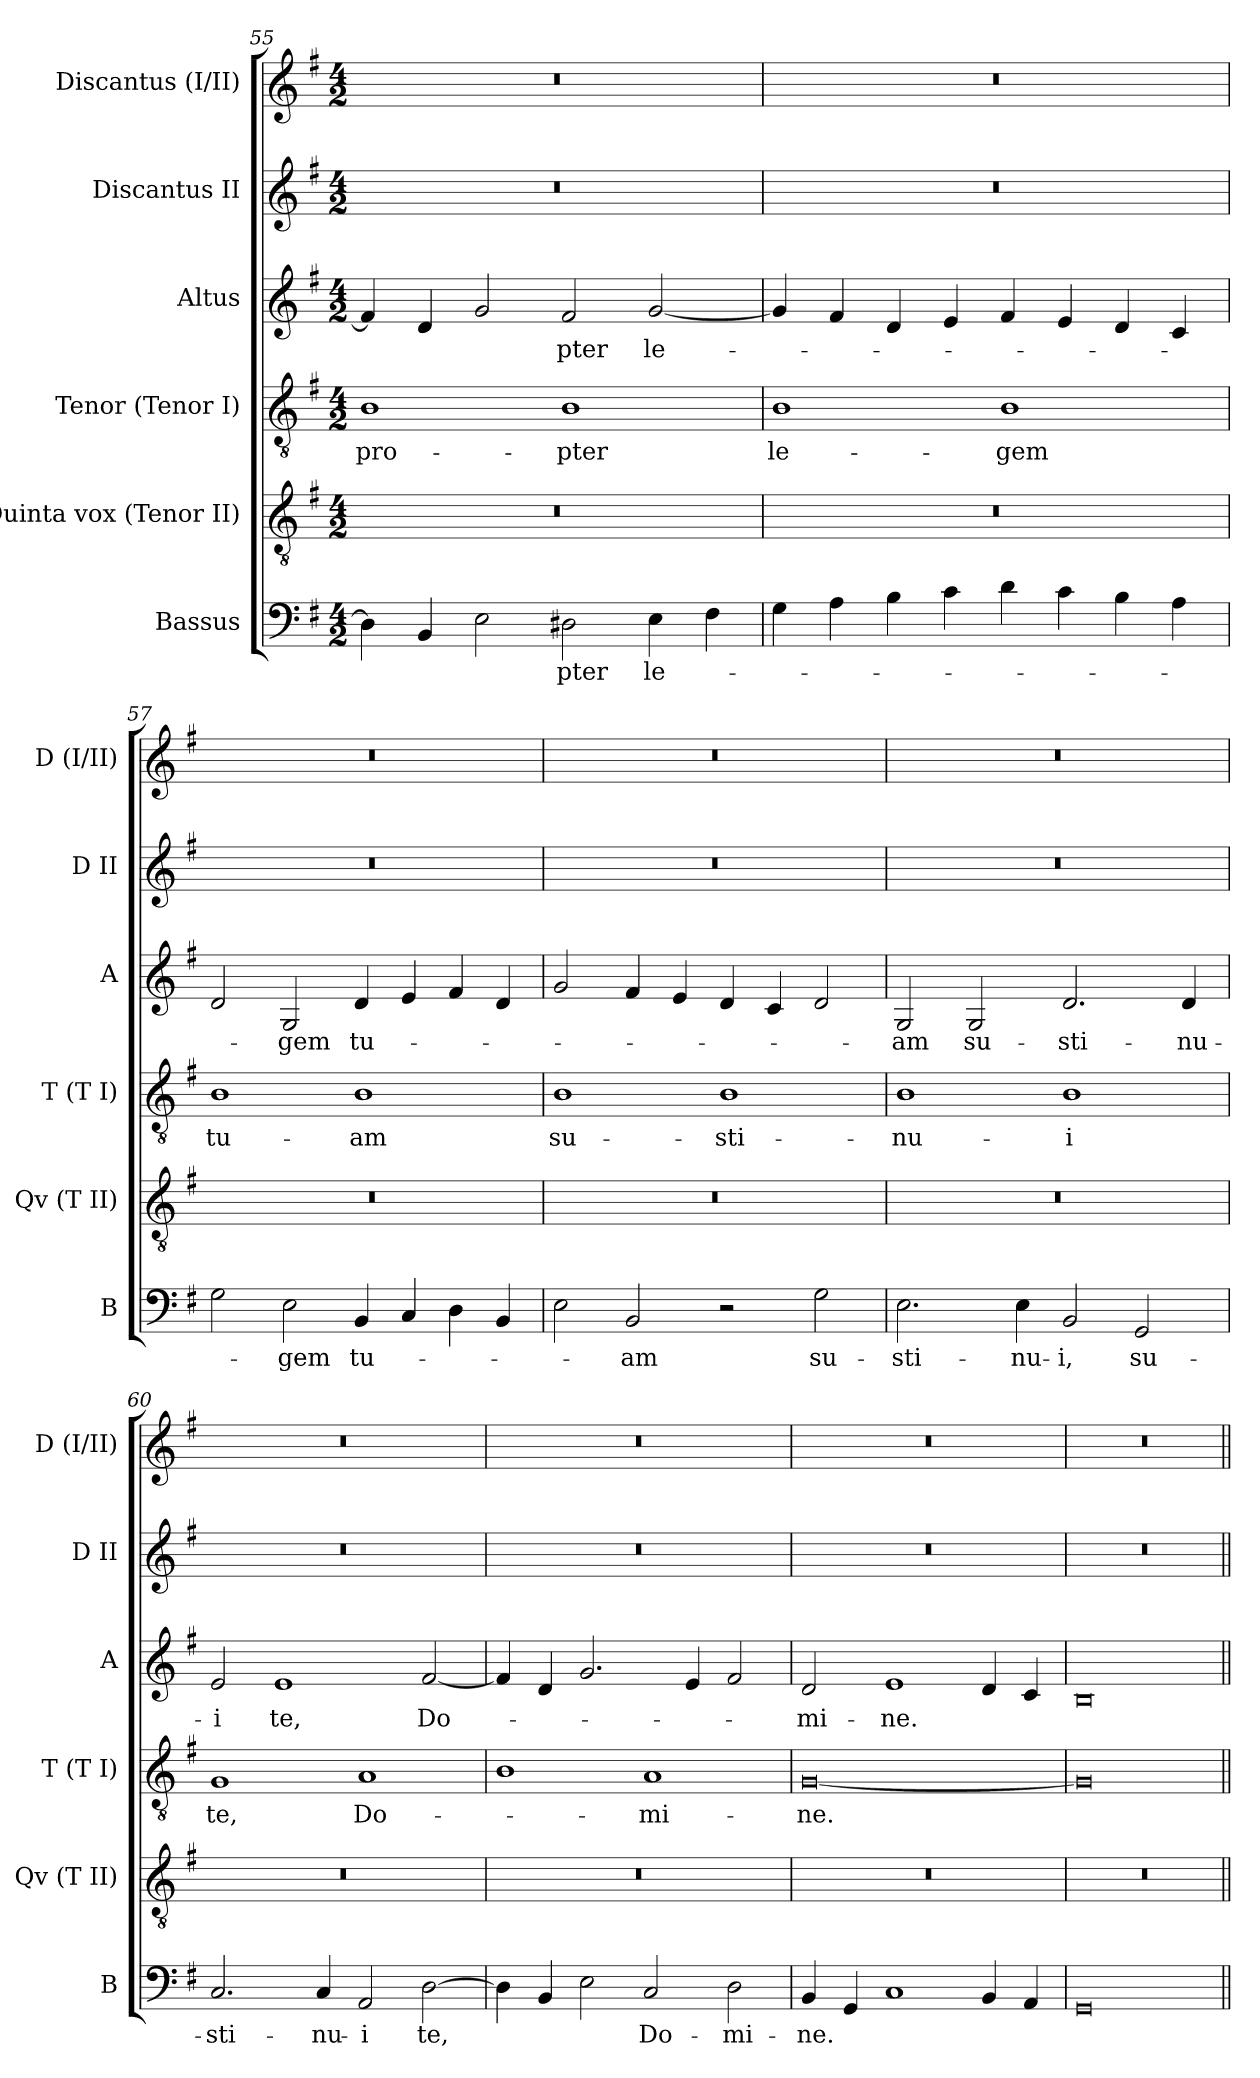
**kern	**text	**kern	**kern	**text	**kern	**text	**kern	**kern
*part6	*part6	*part5	*part4	*part4	*part3	*part3	*part2	*part1
*staff6	*staff6	*staff5	*staff4	*staff4	*staff3	*staff3	*staff2	*staff1
*I"Bassus	*	*I"Quinta vox (Tenor II)	*I"Tenor (Tenor I)	*	*I"Altus	*	*I"Discantus II	*I"Discantus (I/II)
*I'B	*	*I'Qv (T II)	*I'T (T I)	*	*I'A	*	*I'D II	*I'D  (I/II)
*clefF4	*	*clefGv2	*clefGv2	*	*clefG2	*	*clefG2	*clefG2
*k[f#]	*	*k[f#]	*k[f#]	*	*k[f#]	*	*k[f#]	*k[f#]
*G:	*	*G:	*G:	*	*G:	*	*G:	*G:
*M4/2	*	*M4/2	*M4/2	*	*M4/2	*	*M4/2	*M4/2
=55	=55	=55	=55	=55	=55	=55	=55	=55
4D\]	.	0r	1B	pro-	4f#/]	.	0r	0r
4BB/	.	.	.	.	4d/	.	.	.
2E\	.	.	.	.	2g/	.	.	.
2D#X\	-pter	.	1B	-pter	2f#/	-pter	.	.
4E\	le-	.	.	.	[2g/	le-	.	.
4F#\	.	.	.	.	.	.	.	.
=56	=56	=56	=56	=56	=56	=56	=56	=56
4G\	.	0r	1B	le-	4g/]	.	0r	0r
4A\	.	.	.	.	4f#/	.	.	.
4B\	.	.	.	.	4d/	.	.	.
4c\	.	.	.	.	4e/	.	.	.
4d\	.	.	1B	-gem	4f#/	.	.	.
4c\	.	.	.	.	4e/	.	.	.
4B\	.	.	.	.	4d/	.	.	.
4A\	.	.	.	.	4c/	.	.	.
=57	=57	=57	=57	=57	=57	=57	=57	=57
2G\	.	0r	1B	tu-	2d/	.	0r	0r
2E\	-gem	.	.	.	2G/	-gem	.	.
4BB/	tu-	.	1B	-am	4d/	tu-	.	.
4C/	.	.	.	.	4e/	.	.	.
4D\	.	.	.	.	4f#/	.	.	.
4BB/	.	.	.	.	4d/	.	.	.
!!LO:LB:g=z
=58	=58	=58	=58	=58	=58	=58	=58	=58
2E\	.	0r	1B	su-	2g/	.	0r	0r
2BB/	-am	.	.	.	4f#/	.	.	.
.	.	.	.	.	4e/	.	.	.
2r	.	.	1B	-sti-	4d/	.	.	.
.	.	.	.	.	4c/	.	.	.
2G\	su-	.	.	.	2d/	.	.	.
=59	=59	=59	=59	=59	=59	=59	=59	=59
2.E\	-sti-	0r	1B	-nu-	2G/	-am	0r	0r
.	.	.	.	.	2G/	su-	.	.
4E\	-nu-	.	.	.	.	.	.	.
2BB/	-i,	.	1B	-i	2.d/	-sti-	.	.
2GG/	su-	.	.	.	.	.	.	.
.	.	.	.	.	4d/	-nu-	.	.
=60	=60	=60	=60	=60	=60	=60	=60	=60
2.C/	-sti-	0r	1G	te,	2e/	-i	0r	0r
.	.	.	.	.	1e	te,	.	.
4C/	-nu-	.	.	.	.	.	.	.
2AA/	-i	.	1A	Do-	.	.	.	.
[2D\	te,	.	.	.	[2f#/	Do-	.	.
=61	=61	=61	=61	=61	=61	=61	=61	=61
4D\]	.	0r	1B	.	4f#/]	.	0r	0r
4BB/	.	.	.	.	4d/	.	.	.
2E\	.	.	.	.	2.g/	.	.	.
2C/	Do-	.	1A	-mi-	.	.	.	.
.	.	.	.	.	4e/	.	.	.
2D\	-mi-	.	.	.	2f#/	.	.	.
=62	=62	=62	=62	=62	=62	=62	=62	=62
4BB/	-ne.	0r	[0G	-ne.	2d/	-mi-	0r	0r
4GG/	.	.	.	.	.	.	.	.
1C	.	.	.	.	1e	-ne.	.	.
4BB/	.	.	.	.	4d/	.	.	.
4AA/	.	.	.	.	4c/	.	.	.
=63	=63	=63	=63	=63	=63	=63	=63	=63
0GG	.	0r	0G]	.	0B	.	0r	0r
=||	=||	=||	=||	=||	=||	=||	=||	=||
*-	*-	*-	*-	*-	*-	*-	*-	*-
